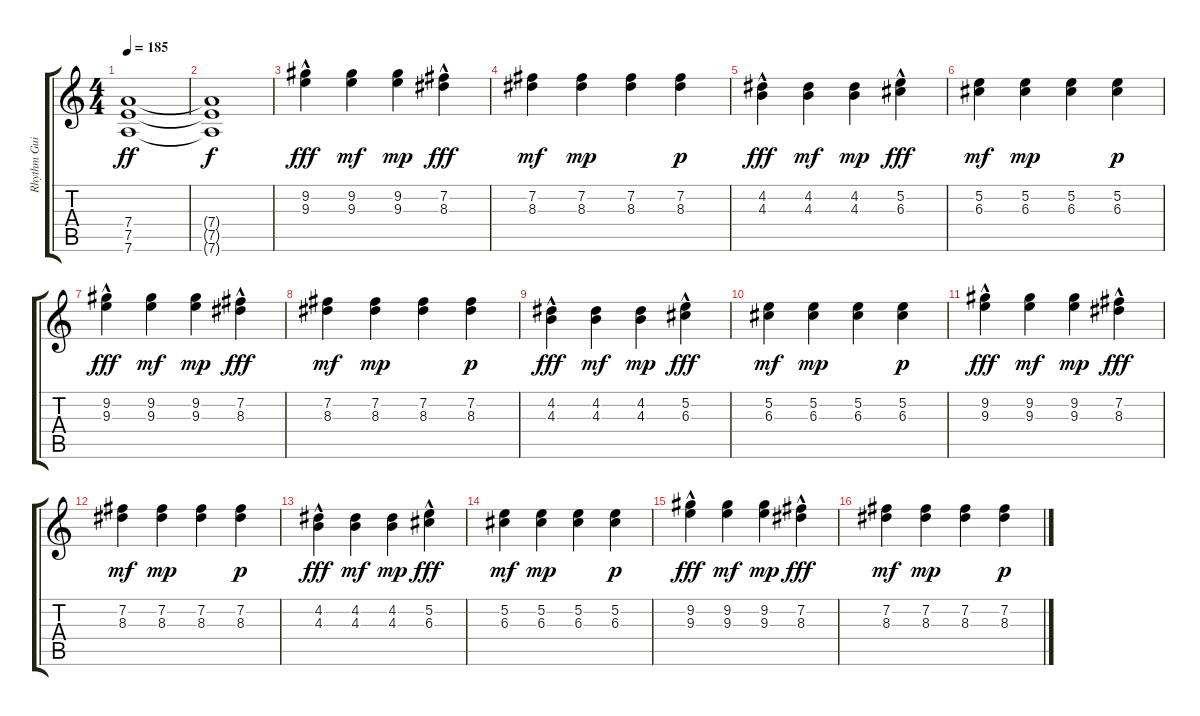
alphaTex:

\track ("Rhythm Guitar" "Rhythm Gui") {instrument overdrivenguitar}
\staff {score tabs}
\tuning (E4 B3 G3 D3 A2 D2) {hide}
\ts (4 4)
\tempo 185
\clef g2
\ks c
(7.4 7.5 7.6).1{dy ff} |
(7.4{t} 7.5{t} 7.6{t}).1{dy f} |
(9.2{hac} 9.3{hac}).4{dy fff} (9.2 9.3).4{dy mf} (9.2 9.3).4{dy mp} (7.2{hac} 8.3{hac}).4{dy fff} |
(7.2 8.3).4{dy mf} (7.2 8.3).4{dy mp} (7.2 8.3).4 (7.2 8.3).4{dy p} |
(4.2{hac} 4.3{hac}).4{dy fff} (4.2 4.3).4{dy mf} (4.2 4.3).4{dy mp} (5.2{hac} 6.3{hac}).4{dy fff} |
(5.2 6.3).4{dy mf} (5.2 6.3).4{dy mp} (5.2 6.3).4 (5.2 6.3).4{dy p} |
(9.2{hac} 9.3{hac}).4{dy fff} (9.2 9.3).4{dy mf} (9.2 9.3).4{dy mp} (7.2{hac} 8.3{hac}).4{dy fff} |
(7.2 8.3).4{dy mf} (7.2 8.3).4{dy mp} (7.2 8.3).4 (7.2 8.3).4{dy p} |
(4.2{hac} 4.3{hac}).4{dy fff} (4.2 4.3).4{dy mf} (4.2 4.3).4{dy mp} (5.2{hac} 6.3{hac}).4{dy fff} |
(5.2 6.3).4{dy mf} (5.2 6.3).4{dy mp} (5.2 6.3).4 (5.2 6.3).4{dy p} |
(9.2{hac} 9.3{hac}).4{dy fff} (9.2 9.3).4{dy mf} (9.2 9.3).4{dy mp} (7.2{hac} 8.3{hac}).4{dy fff} |
(7.2 8.3).4{dy mf} (7.2 8.3).4{dy mp} (7.2 8.3).4 (7.2 8.3).4{dy p} |
(4.2{hac} 4.3{hac}).4{dy fff} (4.2 4.3).4{dy mf} (4.2 4.3).4{dy mp} (5.2{hac} 6.3{hac}).4{dy fff} |
(5.2 6.3).4{dy mf} (5.2 6.3).4{dy mp} (5.2 6.3).4 (5.2 6.3).4{dy p} |
(9.2{hac} 9.3{hac}).4{dy fff} (9.2 9.3).4{dy mf} (9.2 9.3).4{dy mp} (7.2{hac} 8.3{hac}).4{dy fff} |
(7.2 8.3).4{dy mf} (7.2 8.3).4{dy mp} (7.2 8.3).4 (7.2 8.3).4{dy p}
